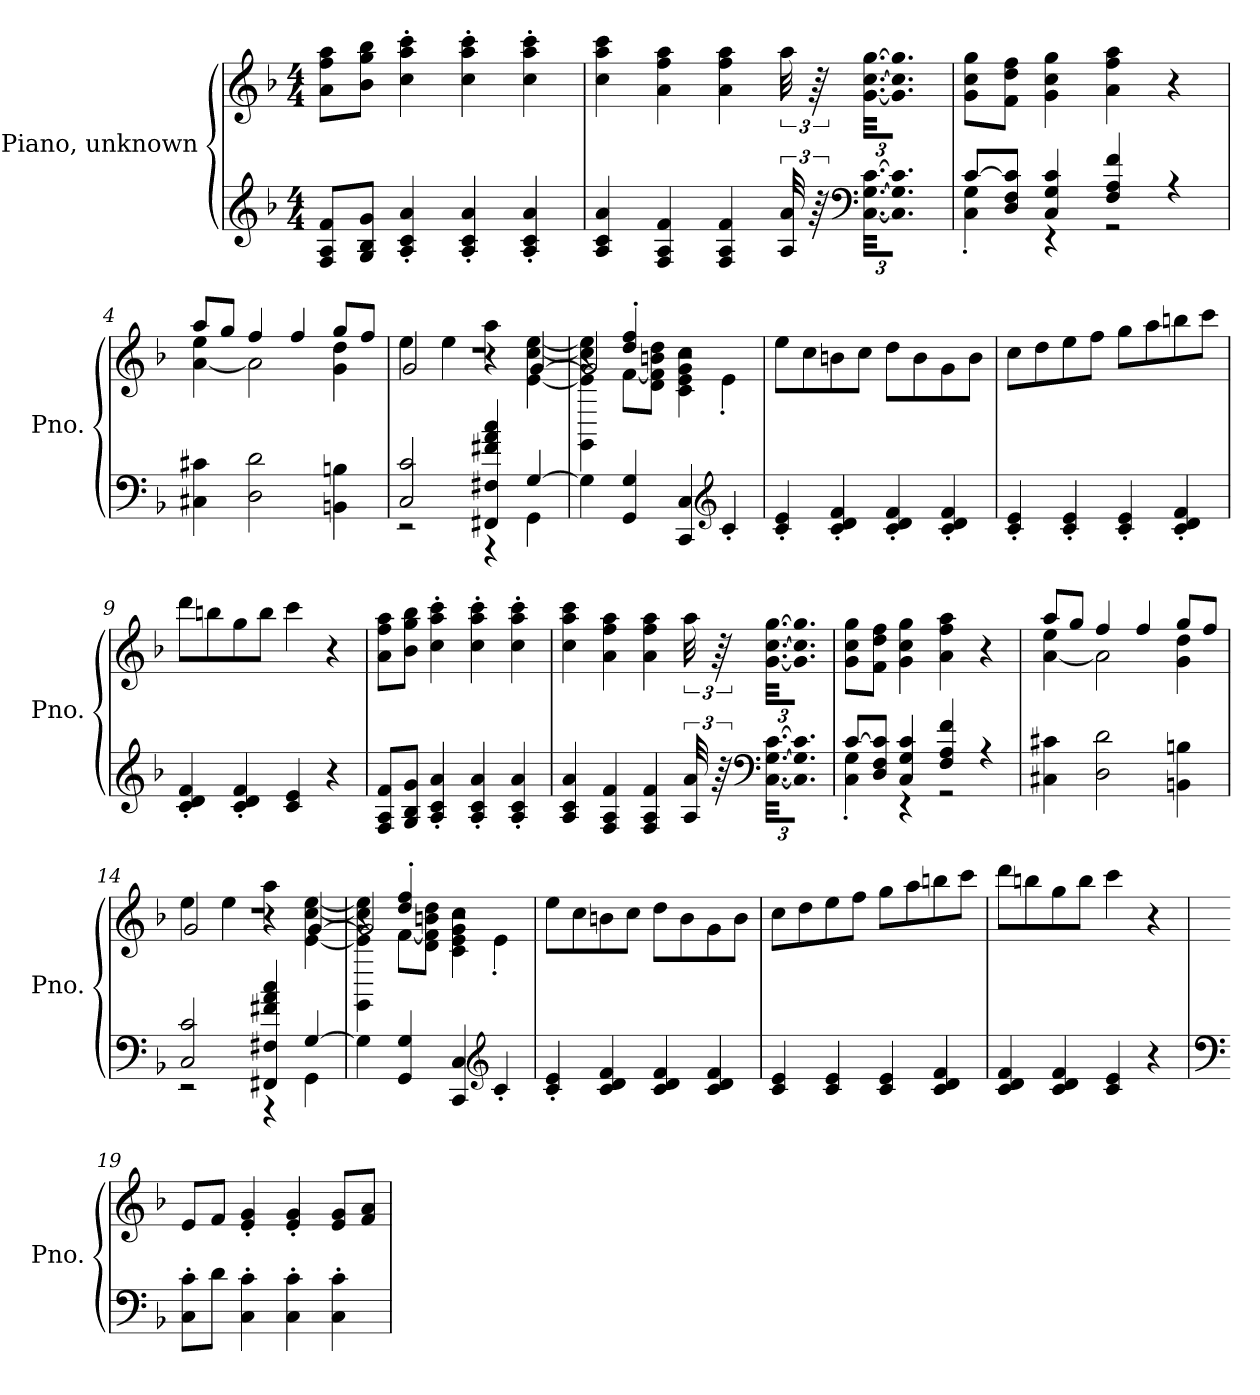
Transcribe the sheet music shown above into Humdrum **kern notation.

**kern	**kern
*part1	*part1
*staff2	*staff1
*I"Piano, unknown	*
*I'Pno.	*
*clefG2	*clefG2
*k[b-]	*k[b-]
*M4/4	*M4/4
*MM120	*MM120
=1	=1
8F/ 8A/ 8f/L	8a\ 8ff\ 8aa\L
8G/ 8B-/ 8g/J	8b-\ 8gg\ 8bb-\J
4A/' 4c/' 4a/'	4cc\' 4aa\' 4ccc\'
4A/' 4c/' 4a/'	4cc\' 4aa\' 4ccc\'
4A/' 4c/' 4a/'	4cc\' 4aa\' 4ccc\'
=2	=2
4A/ 4c/ 4a/	4cc\ 4aa\ 4ccc\
4F/ 4A/ 4f/	4a\ 4ff\ 4aa\
4F/ 4A/ 4f/	4a\ 4ff\ 4aa\
48A/ 48a/	48aa\
96r	96r
*clefF4	*
[48.C\ [48.G\ [48.c\KKL	[48.g\ [48.cc\ [48.gg\KKL
8.C\] 8.G\] 8.c\]J	8.g\] 8.cc\] 8.gg\]J
=3	=3
*^	*
[8c/L	4C\' 4G\'	8g\ 8cc\ 8gg\L
8D/ 8F/ 8c/]J	.	8f\ 8dd\ 8ff\J
4C/ 4G/ 4c/	4r	4g\ 4cc\ 4gg\
4F/ 4A/ 4f/	2r	4a\ 4ff\ 4aa\
4r	.	4r
*v	*v	*
=4	=4
*	*^
4C#X\ 4c#X\	8aa/L	[4a\ 4ee\
.	8gg/J	.
2D\ 2d\	4ff/	2a\]
.	4ff/	.
4BBn\ 4Bn\	8gg/L	4g\ 4dd\
.	8ff/J	.
=5	=5	=5
*^	*	*^
2C/ 2c/	2r	1r	4ee\	2g/
.	.	.	4ee\	.
4FF#X/ 4F#X/ 4f#X/ 4a/ 4cc/	4r	.	4aa\	4r
[4G/	4GG\	.	[4e\ [4cc\ [4ee\	[4g/
*v	*v	*	*	*
!!LO:LB:g=z	!!	!!
=6	=6	=6	=6
4G\]	4r	4GG\ 4e\] 4cc\] 4ee\]	2g/]
4GG/ 4G/	4dd/' 4ff/'	[8f\L	.
.	.	8d\ 8f\] 8bn\ 8dd\J	.
4CC/ 4C/	2r	4c\ 4e\ 4g\ 4cc\	2r
*clefG2	*	*	*
4c'/	.	4e'\	.
*	*v	*v	*v
=7	=7
4c/' 4e/'	8ee\L
.	8cc\
4c/' 4d/' 4f/'	8bn\
.	8cc\J
4c/' 4d/' 4f/'	8dd\L
.	8b\
4c/' 4d/' 4f/'	8g\
.	8b\J
=8	=8
4c/' 4e/'	8cc\L
.	8dd\
4c/' 4e/'	8ee\
.	8ff\J
4c/' 4e/'	8gg\L
.	8aa\
4c/' 4d/' 4f/'	8bbn\
.	8ccc\J
=9	=9
4c/' 4d/' 4f/'	8ddd\L
.	8bbn\
4c/' 4d/' 4f/'	8gg\
.	8bb\J
4c/ 4e/	4ccc\
4r	4r
=10	=10
8F/ 8A/ 8f/L	8a\ 8ff\ 8aa\L
8G/ 8B-/ 8g/J	8b-\ 8gg\ 8bb-\J
4A/' 4c/' 4a/'	4cc\' 4aa\' 4ccc\'
4A/' 4c/' 4a/'	4cc\' 4aa\' 4ccc\'
4A/' 4c/' 4a/'	4cc\' 4aa\' 4ccc\'
!!LO:LB:g=z
=11	=11
4A/ 4c/ 4a/	4cc\ 4aa\ 4ccc\
4F/ 4A/ 4f/	4a\ 4ff\ 4aa\
4F/ 4A/ 4f/	4a\ 4ff\ 4aa\
48A/ 48a/	48aa\
96r	96r
*clefF4	*
[48.C\ [48.G\ [48.c\KKL	[48.g\ [48.cc\ [48.gg\KKL
8.C\] 8.G\] 8.c\]J	8.g\] 8.cc\] 8.gg\]J
=12	=12
*^	*
[8c/L	4C\' 4G\'	8g\ 8cc\ 8gg\L
8D/ 8F/ 8c/]J	.	8f\ 8dd\ 8ff\J
4C/ 4G/ 4c/	4r	4g\ 4cc\ 4gg\
4F/ 4A/ 4f/	2r	4a\ 4ff\ 4aa\
4r	.	4r
*v	*v	*
=13	=13
*	*^
4C#X\ 4c#X\	8aa/L	[4a\ 4ee\
.	8gg/J	.
2D\ 2d\	4ff/	2a\]
.	4ff/	.
4BBn\ 4Bn\	8gg/L	4g\ 4dd\
.	8ff/J	.
=14	=14	=14
*^	*	*^
2C/ 2c/	2r	1r	4ee\	2g/
.	.	.	4ee\	.
4FF#X/ 4F#X/ 4f#X/ 4a/ 4cc/	4r	.	4aa\	4r
[4G/	4GG\	.	[4e\ [4cc\ [4ee\	[4g/
*v	*v	*	*	*
=15	=15	=15	=15
4G\]	4r	4GG\ 4e\] 4cc\] 4ee\]	2g/]
4GG/ 4G/	4dd/' 4ff/'	[8f\L	.
.	.	8d\ 8f\] 8bn\ 8dd\J	.
4CC/ 4C/	2r	4c\ 4e\ 4g\ 4cc\	2r
*clefG2	*	*	*
4c'/	.	4e'\	.
*	*v	*v	*v
!!LO:LB:g=z
=16	=16
4c/' 4e/'	8ee\L
.	8cc\
4c/ 4d/ 4f/	8bn\
.	8cc\J
4c/ 4d/ 4f/	8dd\L
.	8b\
4c/ 4d/ 4f/	8g\
.	8b\J
=17	=17
4c/ 4e/	8cc\L
.	8dd\
4c/ 4e/	8ee\
.	8ff\J
4c/ 4e/	8gg\L
.	8aa\
4c/ 4d/ 4f/	8bbn\
.	8ccc\J
=18	=18
4c/ 4d/ 4f/	8ddd\L
.	8bbn\
4c/ 4d/ 4f/	8gg\
.	8bb\J
4c/ 4e/	4ccc\
4r	4r
=19	=19
*clefF4	*
8C\' 8c\'L	8e/L
8d\J	8f/J
4C\' 4c\'	4e/' 4g/'
4C\' 4c\'	4e/' 4g/'
4C\' 4c\'	8e/ 8g/L
.	8f/ 8a/J
=	=
*-	*-
